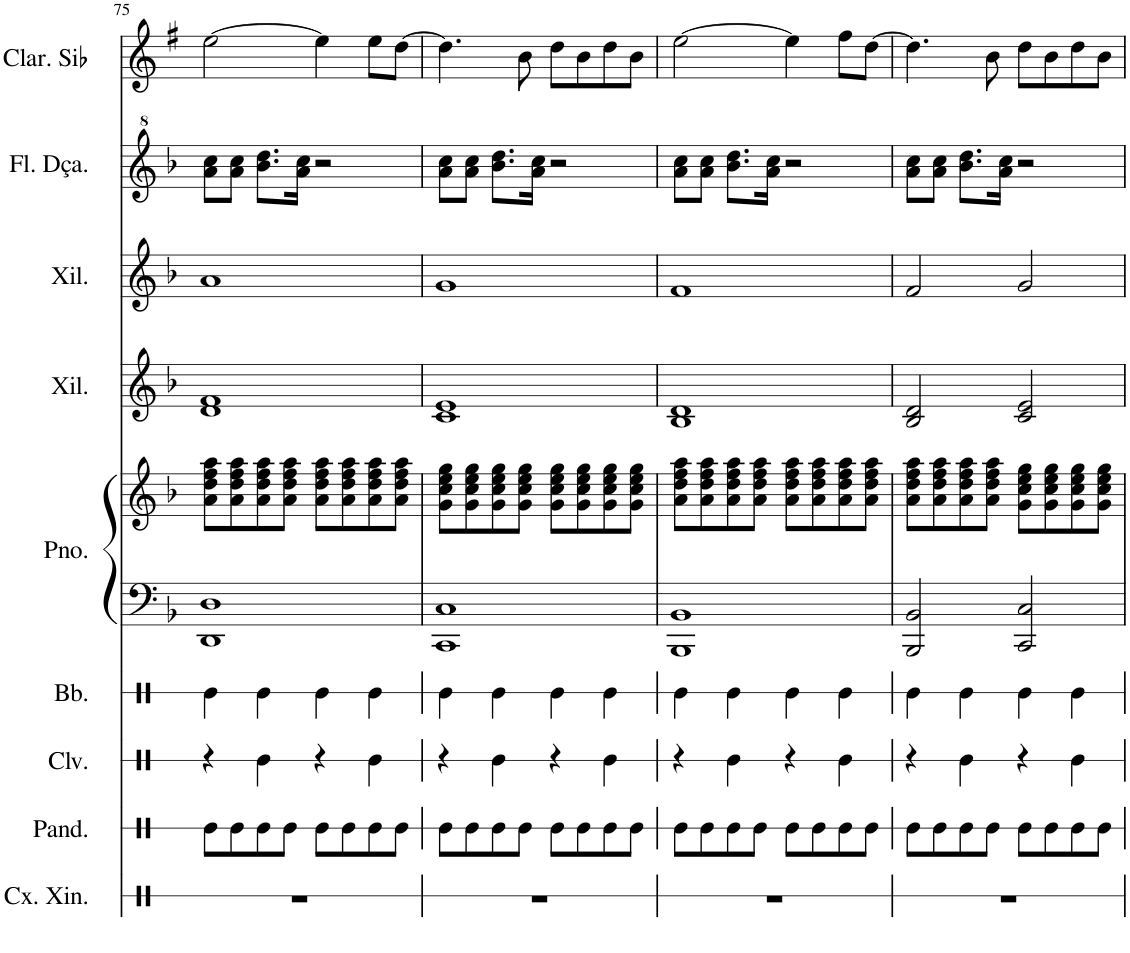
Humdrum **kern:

**kern	**kern	**kern	**kern	**kern	**kern	**kern	**kern	**kern	**kern
*part9	*part8	*part7	*part6	*part5	*part5	*part4	*part3	*part2	*part1
*staff10	*staff9	*staff8	*staff7	*staff6	*staff5	*staff4	*staff3	*staff2	*staff1
*I"Caixa xinesa	*I"Pandereta	*I"Claves	*I"Bombo	*I"Piano	*	*I"Xilòfon	*I"Xilòfon	*I"Flauta dolça	*I"Clarinette en Sib
*I'Cx. Xin.	*I'Pand.	*I'Clv.	*I'Bb.	*I'Pno.	*	*I'Xil.	*I'Xil.	*I'Fl. Dça.	*I'Clar. Sib
!!LO:PB:g=z
*clefX	*clefX	*clefX	*clefX	*clefF4	*clefG2	*clefG2	*clefG2	*clefG^2	*clefG2
*	*	*	*	*	*	*Trd-7c-12	*Trd-7c-12	*	*Trd1c2
*k[]	*k[]	*k[]	*k[]	*k[b-]	*k[b-]	*k[b-]	*k[b-]	*k[b-]	*k[f#]
*M4/4	*M4/4	*M4/4	*M4/4	*M4/4	*M4/4	*M4/4	*M4/4	*M4/4	*M4/4
=75	=75	=75	=75	=75	=75	=75	=75	=75	=75
1r	8Re\L	4r	4Re\	1DD 1D	8a\ 8dd\ 8ff\ 8aa\L	1d 1f	1a	8aa\ 8ccc\L	[2ee\
.	8Re\	.	.	.	8a\ 8dd\ 8ff\ 8aa\	.	.	8aa\ 8ccc\J	.
.	8Re\	4Re\	4Re\	.	8a\ 8dd\ 8ff\ 8aa\	.	.	8.bb-\ 8.ddd\L	.
.	8Re\J	.	.	.	8a\ 8dd\ 8ff\ 8aa\J	.	.	.	.
.	.	.	.	.	.	.	.	16aa\ 16ccc\Jk	.
.	8Re\L	4r	4Re\	.	8a\ 8dd\ 8ff\ 8aa\L	.	.	2r	4ee\]
.	8Re\	.	.	.	8a\ 8dd\ 8ff\ 8aa\	.	.	.	.
.	8Re\	4Re\	4Re\	.	8a\ 8dd\ 8ff\ 8aa\	.	.	.	8ee\L
.	8Re\J	.	.	.	8a\ 8dd\ 8ff\ 8aa\J	.	.	.	[8dd\J
=76	=76	=76	=76	=76	=76	=76	=76	=76	=76
1r	8Re\L	4r	4Re\	1CC 1C	8g\ 8cc\ 8ee\ 8gg\L	1c 1e	1g	8aa\ 8ccc\L	4.dd\]
.	8Re\	.	.	.	8g\ 8cc\ 8ee\ 8gg\	.	.	8aa\ 8ccc\J	.
.	8Re\	4Re\	4Re\	.	8g\ 8cc\ 8ee\ 8gg\	.	.	8.bb-\ 8.ddd\L	.
.	8Re\J	.	.	.	8g\ 8cc\ 8ee\ 8gg\J	.	.	.	8b\
.	.	.	.	.	.	.	.	16aa\ 16ccc\Jk	.
.	8Re\L	4r	4Re\	.	8g\ 8cc\ 8ee\ 8gg\L	.	.	2r	8dd\L
.	8Re\	.	.	.	8g\ 8cc\ 8ee\ 8gg\	.	.	.	8b\
.	8Re\	4Re\	4Re\	.	8g\ 8cc\ 8ee\ 8gg\	.	.	.	8dd\
.	8Re\J	.	.	.	8g\ 8cc\ 8ee\ 8gg\J	.	.	.	8b\J
=77	=77	=77	=77	=77	=77	=77	=77	=77	=77
1r	8Re\L	4r	4Re\	1BBB- 1BB-	8a\ 8dd\ 8ff\ 8aa\L	1B- 1d	1f	8aa\ 8ccc\L	[2ee\
.	8Re\	.	.	.	8a\ 8dd\ 8ff\ 8aa\	.	.	8aa\ 8ccc\J	.
.	8Re\	4Re\	4Re\	.	8a\ 8dd\ 8ff\ 8aa\	.	.	8.bb-\ 8.ddd\L	.
.	8Re\J	.	.	.	8a\ 8dd\ 8ff\ 8aa\J	.	.	.	.
.	.	.	.	.	.	.	.	16aa\ 16ccc\Jk	.
.	8Re\L	4r	4Re\	.	8a\ 8dd\ 8ff\ 8aa\L	.	.	2r	4ee\]
.	8Re\	.	.	.	8a\ 8dd\ 8ff\ 8aa\	.	.	.	.
.	8Re\	4Re\	4Re\	.	8a\ 8dd\ 8ff\ 8aa\	.	.	.	8ff#\L
.	8Re\J	.	.	.	8a\ 8dd\ 8ff\ 8aa\J	.	.	.	[8dd\J
=78	=78	=78	=78	=78	=78	=78	=78	=78	=78
1r	8Re\L	4r	4Re\	2BBB-/ 2BB-/	8a\ 8dd\ 8ff\ 8aa\L	2B-/ 2d/	2f/	8aa\ 8ccc\L	4.dd\]
.	8Re\	.	.	.	8a\ 8dd\ 8ff\ 8aa\	.	.	8aa\ 8ccc\J	.
.	8Re\	4Re\	4Re\	.	8a\ 8dd\ 8ff\ 8aa\	.	.	8.bb-\ 8.ddd\L	.
.	8Re\J	.	.	.	8a\ 8dd\ 8ff\ 8aa\J	.	.	.	8b\
.	.	.	.	.	.	.	.	16aa\ 16ccc\Jk	.
.	8Re\L	4r	4Re\	2CC/ 2C/	8g\ 8cc\ 8ee\ 8gg\L	2c/ 2e/	2g/	2r	8dd\L
.	8Re\	.	.	.	8g\ 8cc\ 8ee\ 8gg\	.	.	.	8b\
.	8Re\	4Re\	4Re\	.	8g\ 8cc\ 8ee\ 8gg\	.	.	.	8dd\
.	8Re\J	.	.	.	8g\ 8cc\ 8ee\ 8gg\J	.	.	.	8b\J
=	=	=	=	=	=	=	=	=	=
*-	*-	*-	*-	*-	*-	*-	*-	*-	*-
